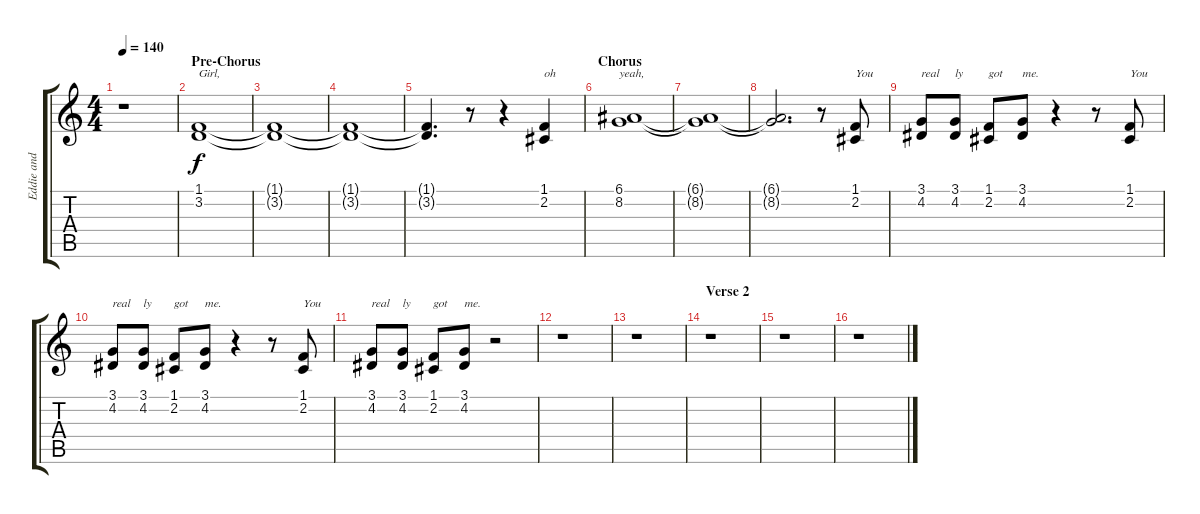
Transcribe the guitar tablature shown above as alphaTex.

\track ("Eddie and Michael (Backing Vocals)" "Eddie and ") {instrument flute}
\staff {score tabs}
\tuning (E4 B3 G3 D3 A2 E2) {hide}
\ts (4 4)
\tempo 140
\clef g2
\ks c
r.1{dy f} |
\section ("" "Pre-Chorus")
(1.1 3.2).1{txt "Girl,"} |
(1.1{t} 3.2{t}).1 |
(1.1{t} 3.2{t}).1 |
(1.1{t} 3.2{t}).4{d} r.8 r.4 (1.1 2.2).4{txt "oh"} |
\section ("" "Chorus")
(6.1 8.2).1{txt "yeah,"} |
(6.1{t} 8.2{t}).1 |
(6.1{t} 8.2{t}).2{d} r.8 (1.1 2.2).8{txt "You"} |
(3.1 4.2).8{txt "real"} (3.1 4.2).8{txt "ly"} (1.1 2.2).8{txt "got"} (3.1 4.2).8{txt "me."} r.4 r.8 (1.1 2.2).8{txt "You"} |
(3.1 4.2).8{txt "real"} (3.1 4.2).8{txt "ly"} (1.1 2.2).8{txt "got"} (3.1 4.2).8{txt "me."} r.4 r.8 (1.1 2.2).8{txt "You"} |
(3.1 4.2).8{txt "real"} (3.1 4.2).8{txt "ly"} (1.1 2.2).8{txt "got"} (3.1 4.2).8{txt "me."} r.2 |
r.1 |
r.1 |
\section ("" "Verse 2")
r.1 |
r.1 |
r.1
